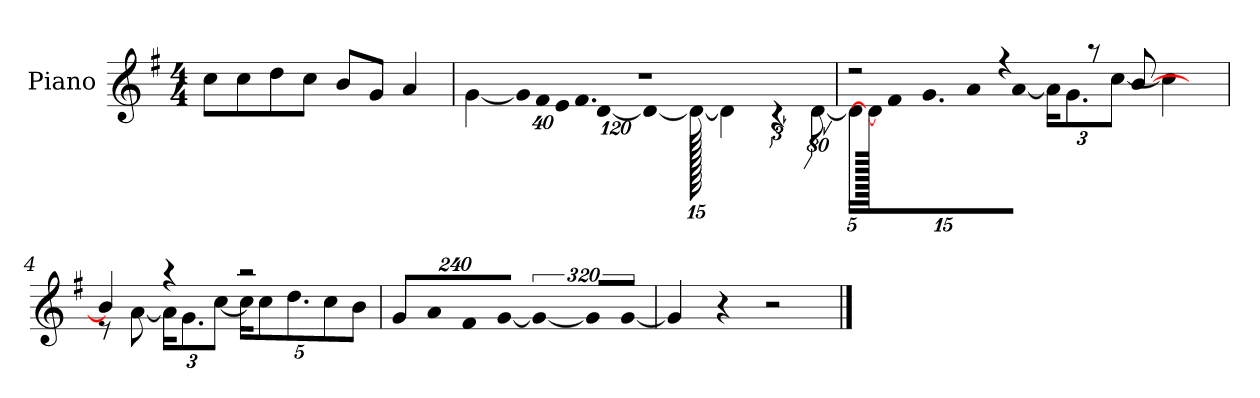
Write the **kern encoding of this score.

**kern
*part1
*staff1
*I"Piano
*I'P-no
*clefG2
*k[f#]
*M4/4
*MM90
=1
8cc\L
8cc\
8dd\
8cc\J
8b/L
8g/J
4a/
=2
*^
1r	[4g\
*	*Xbrackettup
!	!LO:N:vis=32
.	640%23g\LLL]
!	!LO:N:vis=32
.	640%23f#\
!	!LO:N:vis=32
.	640%23e\
!	!LO:N:vis=32.
.	1920%103f#\
!	!LO:N:vis=64
.	[960%17d\JK
.	240%17d\J_
.	1920d\_
.	4d\]
*	*brackettup
.	6r
.	[640%53d\
=3	=3
*	*Xbrackettup
2r	20d\KL]
.	1920d\_
.	10f#\
.	10.g\
.	10a\
.	[10a\J
4r	.
.	24a\KL]
.	12.g\
.	[12cc\J
8r	.
.	4cc\]
[8b/	.
1920ryy	.
!!LO:LB:g=z	!!
=4	=4
4b/]	8r
.	[8a\
4r	24a\KL]
.	12.g\
.	[12cc\J
2r	20cc\KL]
.	10cc\
.	10.dd\
.	10cc\
.	10b\J
*v	*v
=5
*brackettup
*^
!LO:N:vis=8	!
*v	*v
960%137g/L
!LO:N:vis=8
960%137a/
!LO:N:vis=8
960%137f#/
!LO:N:vis=8
[960%137g/J
!LO:N:vis=4
640%183g/_
!LO:N:vis=16
1920%137g/LL]
!LO:N:vis=16
[1920%137g/JJ
=6
4g/]
4r
2r
==
*-
